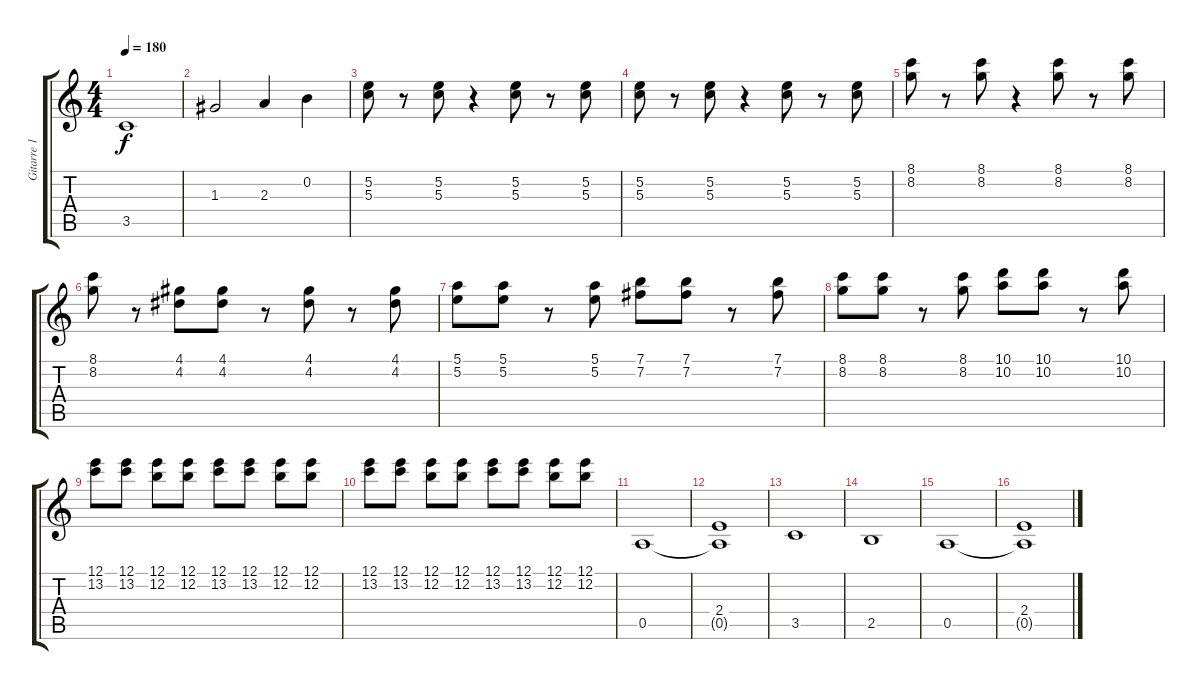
\track ("Gitarre 1" "Gitarre 1") {instrument distortionguitar}
\staff {score tabs}
\tuning (E4 B3 G3 D3 A2 E2) {hide}
\ts (4 4)
\tempo 180
\clef g2
\ks c
3.5.1{dy f} |
1.3.2 2.3.4 0.2.4 |
(5.2 5.3).8 r.8 (5.2 5.3).8 r.4 (5.2 5.3).8 r.8 (5.2 5.3).8 |
(5.2 5.3).8 r.8 (5.2 5.3).8 r.4 (5.2 5.3).8 r.8 (5.2 5.3).8 |
(8.1 8.2).8 r.8 (8.1 8.2).8 r.4 (8.1 8.2).8 r.8 (8.1 8.2).8 |
(8.1 8.2).8 r.8 (4.1 4.2).8 (4.1 4.2).8 r.8 (4.1 4.2).8 r.8 (4.1 4.2).8 |
(5.1 5.2).8 (5.1 5.2).8 r.8 (5.1 5.2).8 (7.1 7.2).8 (7.1 7.2).8 r.8 (7.1 7.2).8 |
(8.1 8.2).8 (8.1 8.2).8 r.8 (8.1 8.2).8 (10.1 10.2).8 (10.1 10.2).8 r.8 (10.1 10.2).8 |
(12.1 13.2).8 (12.1 13.2).8 (12.1 12.2).8 (12.1 12.2).8 (12.1 13.2).8 (12.1 13.2).8 (12.1 12.2).8 (12.1 12.2).8 |
(12.1 13.2).8 (12.1 13.2).8 (12.1 12.2).8 (12.1 12.2).8 (12.1 13.2).8 (12.1 13.2).8 (12.1 12.2).8 (12.1 12.2).8 |
0.5.1 |
(2.4 0.5{t}).1 |
3.5.1 |
2.5.1 |
0.5.1 |
(2.4 0.5{t}).1
